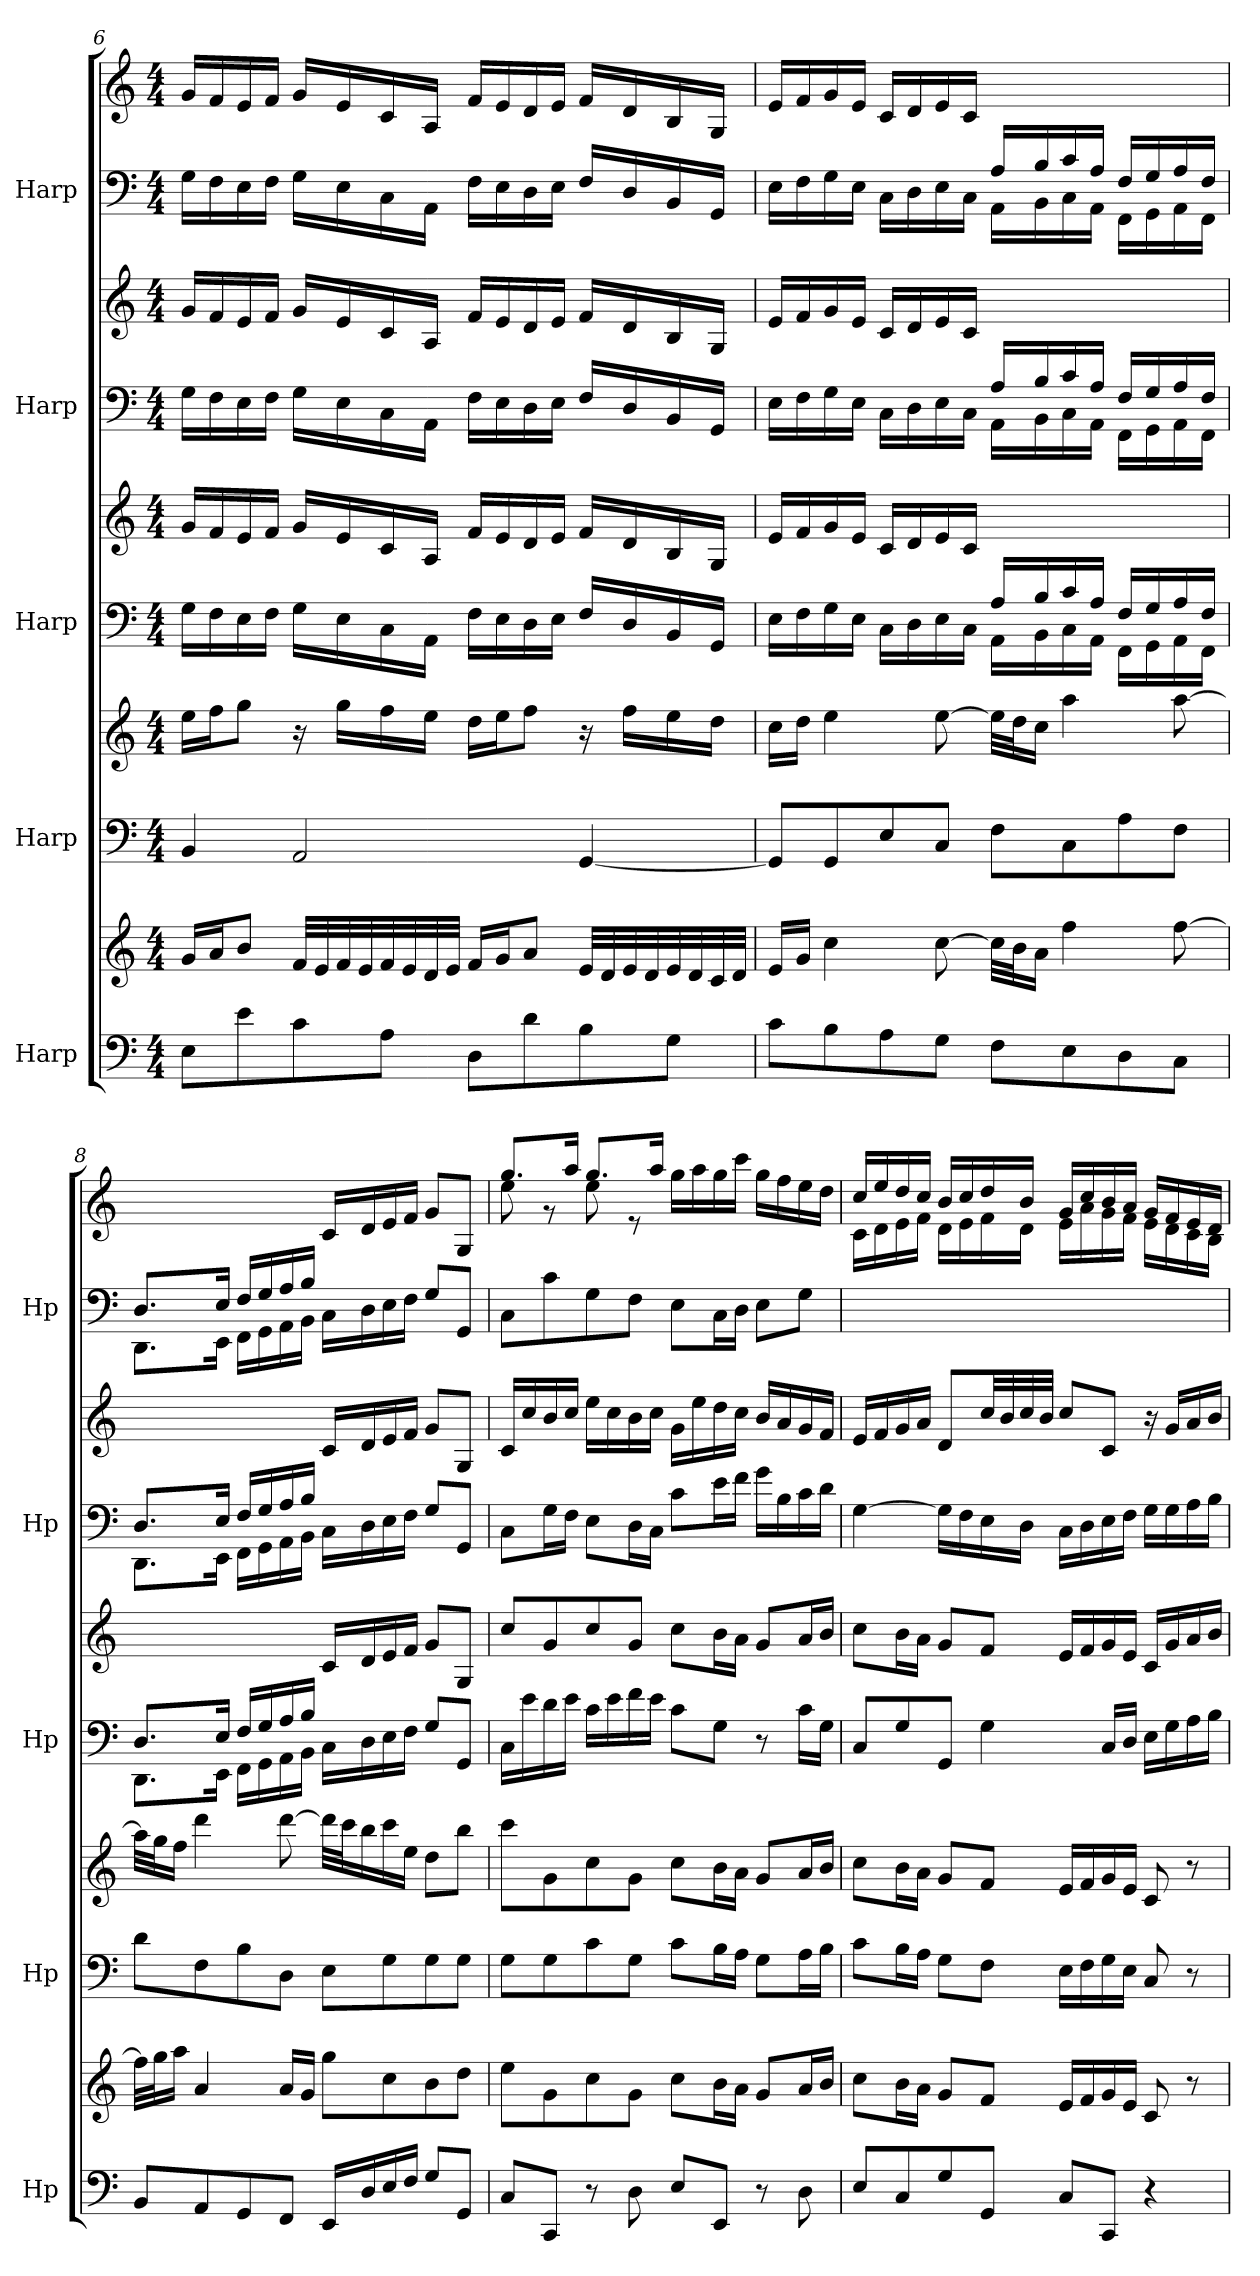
**kern	**kern	**kern	**kern	**kern	**kern	**kern	**kern	**kern	**kern
*part5	*part5	*part4	*part4	*part3	*part3	*part2	*part2	*part1	*part1
*staff10	*staff9	*staff8	*staff7	*staff6	*staff5	*staff4	*staff3	*staff2	*staff1
*I"Harp	*	*I"Harp	*	*I"Harp	*	*I"Harp	*	*I"Harp	*
*I'Hp	*	*I'Hp	*	*I'Hp	*	*I'Hp	*	*I'Hp	*
*clefF4	*clefG2	*clefF4	*clefG2	*clefF4	*clefG2	*clefF4	*clefG2	*clefF4	*clefG2
*k[]	*k[]	*k[]	*k[]	*k[]	*k[]	*k[]	*k[]	*k[]	*k[]
*M4/4	*M4/4	*M4/4	*M4/4	*M4/4	*M4/4	*M4/4	*M4/4	*M4/4	*M4/4
=6	=6	=6	=6	=6	=6	=6	=6	=6	=6
8E\L	16g/LL	4BB/	16ee\LL	16G\LL	16g/LL	16G\LL	16g/LL	16G\LL	16g/LL
.	16a/J	.	16ff\J	16F\	16f/	16F\	16f/	16F\	16f/
8e\	8b/J	.	8gg\J	16E\	16e/	16E\	16e/	16E\	16e/
.	.	.	.	16F\JJ	16f/JJ	16F\JJ	16f/JJ	16F\JJ	16f/JJ
8c\	32f/LLL	2AA/	16r	16G\LL	16g/LL	16G\LL	16g/LL	16G\LL	16g/LL
.	32e/	.	.	.	.	.	.	.	.
.	32f/	.	16gg\LL	16E\	16e/	16E\	16e/	16E\	16e/
.	32e/	.	.	.	.	.	.	.	.
8A\J	32f/	.	16ff\	16C\	16c/	16C\	16c/	16C\	16c/
.	32e/	.	.	.	.	.	.	.	.
.	32d/	.	16ee\JJ	16AA\JJ	16A/JJ	16AA\JJ	16A/JJ	16AA\JJ	16A/JJ
.	32e/JJJ	.	.	.	.	.	.	.	.
8D\L	16f/LL	.	16dd\LL	16F\LL	16f/LL	16F\LL	16f/LL	16F\LL	16f/LL
.	16g/J	.	16ee\J	16E\	16e/	16E\	16e/	16E\	16e/
8d\	8a/J	.	8ff\J	16D\	16d/	16D\	16d/	16D\	16d/
.	.	.	.	16E\JJ	16e/JJ	16E\JJ	16e/JJ	16E\JJ	16e/JJ
8B\	32e/LLL	[4GG/	16r	16F/LL	16f/LL	16F/LL	16f/LL	16F/LL	16f/LL
.	32d/	.	.	.	.	.	.	.	.
.	32e/	.	16ff\LL	16D/	16d/	16D/	16d/	16D/	16d/
.	32d/	.	.	.	.	.	.	.	.
8G\J	32e/	.	16ee\	16BB/	16B/	16BB/	16B/	16BB/	16B/
.	32d/	.	.	.	.	.	.	.	.
.	32c/	.	16dd\JJ	16GG/JJ	16G/JJ	16GG/JJ	16G/JJ	16GG/JJ	16G/JJ
.	32d/JJJ	.	.	.	.	.	.	.	.
!!LO:PB:g=z
=7	=7	=7	=7	=7	=7	=7	=7	=7	=7
*	*	*	*	*^	*	*^	*	*^	*
8c\L	16e/LL	8GG/L]	16cc\LL	2ryy	16E\LL	16e/LL	2ryy	16E\LL	16e/LL	2ryy	16E\LL	16e/LL
.	16g/JJ	.	16dd\JJ	.	16F\	16f/	.	16F\	16f/	.	16F\	16f/
8B\	4cc\	8GG/	4ee\	.	16G\	16g/	.	16G\	16g/	.	16G\	16g/
.	.	.	.	.	16E\JJ	16e/JJ	.	16E\JJ	16e/JJ	.	16E\JJ	16e/JJ
8A\	.	8E/	.	.	16C\LL	16c/LL	.	16C\LL	16c/LL	.	16C\LL	16c/LL
.	.	.	.	.	16D\	16d/	.	16D\	16d/	.	16D\	16d/
8G\J	[8cc\	8C/J	[8ee\	.	16E\	16e/	.	16E\	16e/	.	16E\	16e/
.	.	.	.	.	16C\JJ	16c/JJ	.	16C\JJ	16c/JJ	.	16C\JJ	16c/JJ
8F\L	32cc\LLL]	8F\L	32ee\LLL]	16A/LL	16AA\LL	2ryy	16A/LL	16AA\LL	2ryy	16A/LL	16AA\LL	2ryy
.	32b\J	.	32dd\J	.	.	.	.	.	.	.	.	.
.	16a\JJ	.	16cc\JJ	16B/	16BB\	.	16B/	16BB\	.	16B/	16BB\	.
8E\	4ff\	8C\	4aa\	16c/	16C\	.	16c/	16C\	.	16c/	16C\	.
.	.	.	.	16A/JJ	16AA\JJ	.	16A/JJ	16AA\JJ	.	16A/JJ	16AA\JJ	.
8D\	.	8A\	.	16F/LL	16FF\LL	.	16F/LL	16FF\LL	.	16F/LL	16FF\LL	.
.	.	.	.	16G/	16GG\	.	16G/	16GG\	.	16G/	16GG\	.
8C\J	[8ff\	8F\J	[8aa\	16A/	16AA\	.	16A/	16AA\	.	16A/	16AA\	.
.	.	.	.	16F/JJ	16FF\JJ	.	16F/JJ	16FF\JJ	.	16F/JJ	16FF\JJ	.
=8	=8	=8	=8	=8	=8	=8	=8	=8	=8	=8	=8	=8
8BB/L	32ff\LLL]	8d\L	32aa\LLL]	8.D/L	8.DD\L	2ryy	8.D/L	8.DD\L	2ryy	8.D/L	8.DD\L	2ryy
.	32gg\J	.	32gg\J	.	.	.	.	.	.	.	.	.
.	16aa\JJ	.	16ff\JJ	.	.	.	.	.	.	.	.	.
8AA/	4a/	8F\	4ddd\	.	.	.	.	.	.	.	.	.
.	.	.	.	16E/Jk	16EE\Jk	.	16E/Jk	16EE\Jk	.	16E/Jk	16EE\Jk	.
8GG/	.	8B\	.	16F/LL	16FF\LL	.	16F/LL	16FF\LL	.	16F/LL	16FF\LL	.
.	.	.	.	16G/	16GG\	.	16G/	16GG\	.	16G/	16GG\	.
8FF/J	16a/LL	8D\J	[8ddd\	16A/	16AA\	.	16A/	16AA\	.	16A/	16AA\	.
.	16g/JJ	.	.	16B/JJ	16BB\JJ	.	16B/JJ	16BB\JJ	.	16B/JJ	16BB\JJ	.
16EE/LL	8gg\L	8E\L	32ddd\LLL]	2ryy	16C\LL	16c/LL	2ryy	16C\LL	16c/LL	2ryy	16C\LL	16c/LL
.	.	.	32ccc\J	.	.	.	.	.	.	.	.	.
16D/	.	.	16bb\	.	16D\	16d/	.	16D\	16d/	.	16D\	16d/
16E/	8cc\	8G\	16ccc\	.	16E\	16e/	.	16E\	16e/	.	16E\	16e/
16F/JJ	.	.	16ee\JJ	.	16F\JJ	16f/JJ	.	16F\JJ	16f/JJ	.	16F\JJ	16f/JJ
8G/L	8b\	8G\	8dd\L	.	8G/L	8g/L	.	8G/L	8g/L	.	8G/L	8g/L
8GG/J	8dd\J	8G\J	8bb\J	.	8GG/J	8G/J	.	8GG/J	8G/J	.	8GG/J	8G/J
*	*	*	*	*v	*v	*	*v	*v	*	*v	*v	*
!!LO:PB:g=z
=9	=9	=9	=9	=9	=9	=9	=9	=9	=9
*	*	*	*	*	*	*	*	*	*^
8C/L	8ee\L	8G\L	8ccc\L	16C\LL	8cc/L	8C\L	16c/LL	8C\L	8.gg/L	8ee\
.	.	.	.	16e\	.	.	16cc/	.	.	.
8CC/J	8g\	8G\	8g\	16d\	8g/	16G\L	16b/	8c\	.	8r
.	.	.	.	16e\JJ	.	16F\JJ	16cc/JJ	.	16aa/Jk	.
8r	8cc\	8c\	8cc\	16c\LL	8cc/	8E\L	16ee\LL	8G\	8.gg/L	8ee\
.	.	.	.	16e\	.	.	16cc\	.	.	.
8D\	8g\J	8G\J	8g\J	16f\	8g/J	16D\L	16b\	8F\J	.	8r
.	.	.	.	16e\JJ	.	16C\JJ	16cc\JJ	.	16aa/Jk	.
8E/L	8cc\L	8c\L	8cc\L	8c\L	8cc\L	8c\L	16g\LL	8E\L	16gg\LL	2ryy
.	.	.	.	.	.	.	16ee\	.	16aa\	.
8EE/J	16b\L	16B\L	16b\L	8G\J	16b\L	16e\L	16dd\	16C\L	16gg\	.
.	16a\JJ	16A\JJ	16a\JJ	.	16a\JJ	16f\JJ	16cc\JJ	16D\JJ	16ccc\JJ	.
8r	8g/L	8G\L	8g/L	8r	8g/L	16g\LL	16b/LL	8E\L	16gg\LL	.
.	.	.	.	.	.	16B\	16a/	.	16ff\	.
8D\	16a/L	16A\L	16a/L	16c\LL	16a/L	16c\	16g/	8G\J	16ee\	.
.	16b/JJ	16B\JJ	16b/JJ	16G\JJ	16b/JJ	16d\JJ	16f/JJ	.	16dd\JJ	.
=10	=10	=10	=10	=10	=10	=10	=10	=10	=10	=10
8E/L	8cc\L	8c\L	8cc\L	8C/L	8cc\L	[4G\	16e/LL	1ryy	16cc/LL	16c\LL
.	.	.	.	.	.	.	16f/	.	16ee/	16d\
8C/	16b\L	16B\L	16b\L	8G/	16b\L	.	16g/	.	16dd/	16e\
.	16a\JJ	16A\JJ	16a\JJ	.	16a\JJ	.	16a/JJ	.	16cc/JJ	16f\JJ
8G/	8g/L	8G\L	8g/L	8GG/J	8g/L	16G\LL]	8d/L	.	16b/LL	16d\LL
.	.	.	.	.	.	16F\	.	.	16cc/	16e\
8GG/J	8f/J	8F\J	8f/J	4G\	8f/J	16E\	32cc/LL	.	16dd/	16f\
.	.	.	.	.	.	.	32b/	.	.	.
.	.	.	.	.	.	16D\JJ	32cc/	.	16b/JJ	16d\JJ
.	.	.	.	.	.	.	32b/JJJ	.	.	.
8C/L	16e/LL	16E\LL	16e/LL	.	16e/LL	16C\LL	8cc/L	.	16g/LL	16e\LL
.	16f/	16F\	16f/	.	16f/	16D\	.	.	16cc/	16a\
8CC/J	16g/	16G\	16g/	16C/LL	16g/	16E\	8c/J	.	16b/	16g\
.	16e/JJ	16E\JJ	16e/JJ	16D/JJ	16e/JJ	16F\JJ	.	.	16a/JJ	16f\JJ
4r	8c/	8C/	8c/	16E\LL	16c/LL	16G\LL	16r	.	16g/LL	16e\LL
.	.	.	.	16G\	16g/	16G\	16g/LL	.	16f/	16d\
.	8r	8r	8r	16A\	16a/	16A\	16a/	.	16e/	16c\
.	.	.	.	16B\JJ	16b/JJ	16B\JJ	16b/JJ	.	16d/JJ	16B\JJ
*	*	*	*	*	*	*	*	*	*v	*v
=	=	=	=	=	=	=	=	=	=
*-	*-	*-	*-	*-	*-	*-	*-	*-	*-
